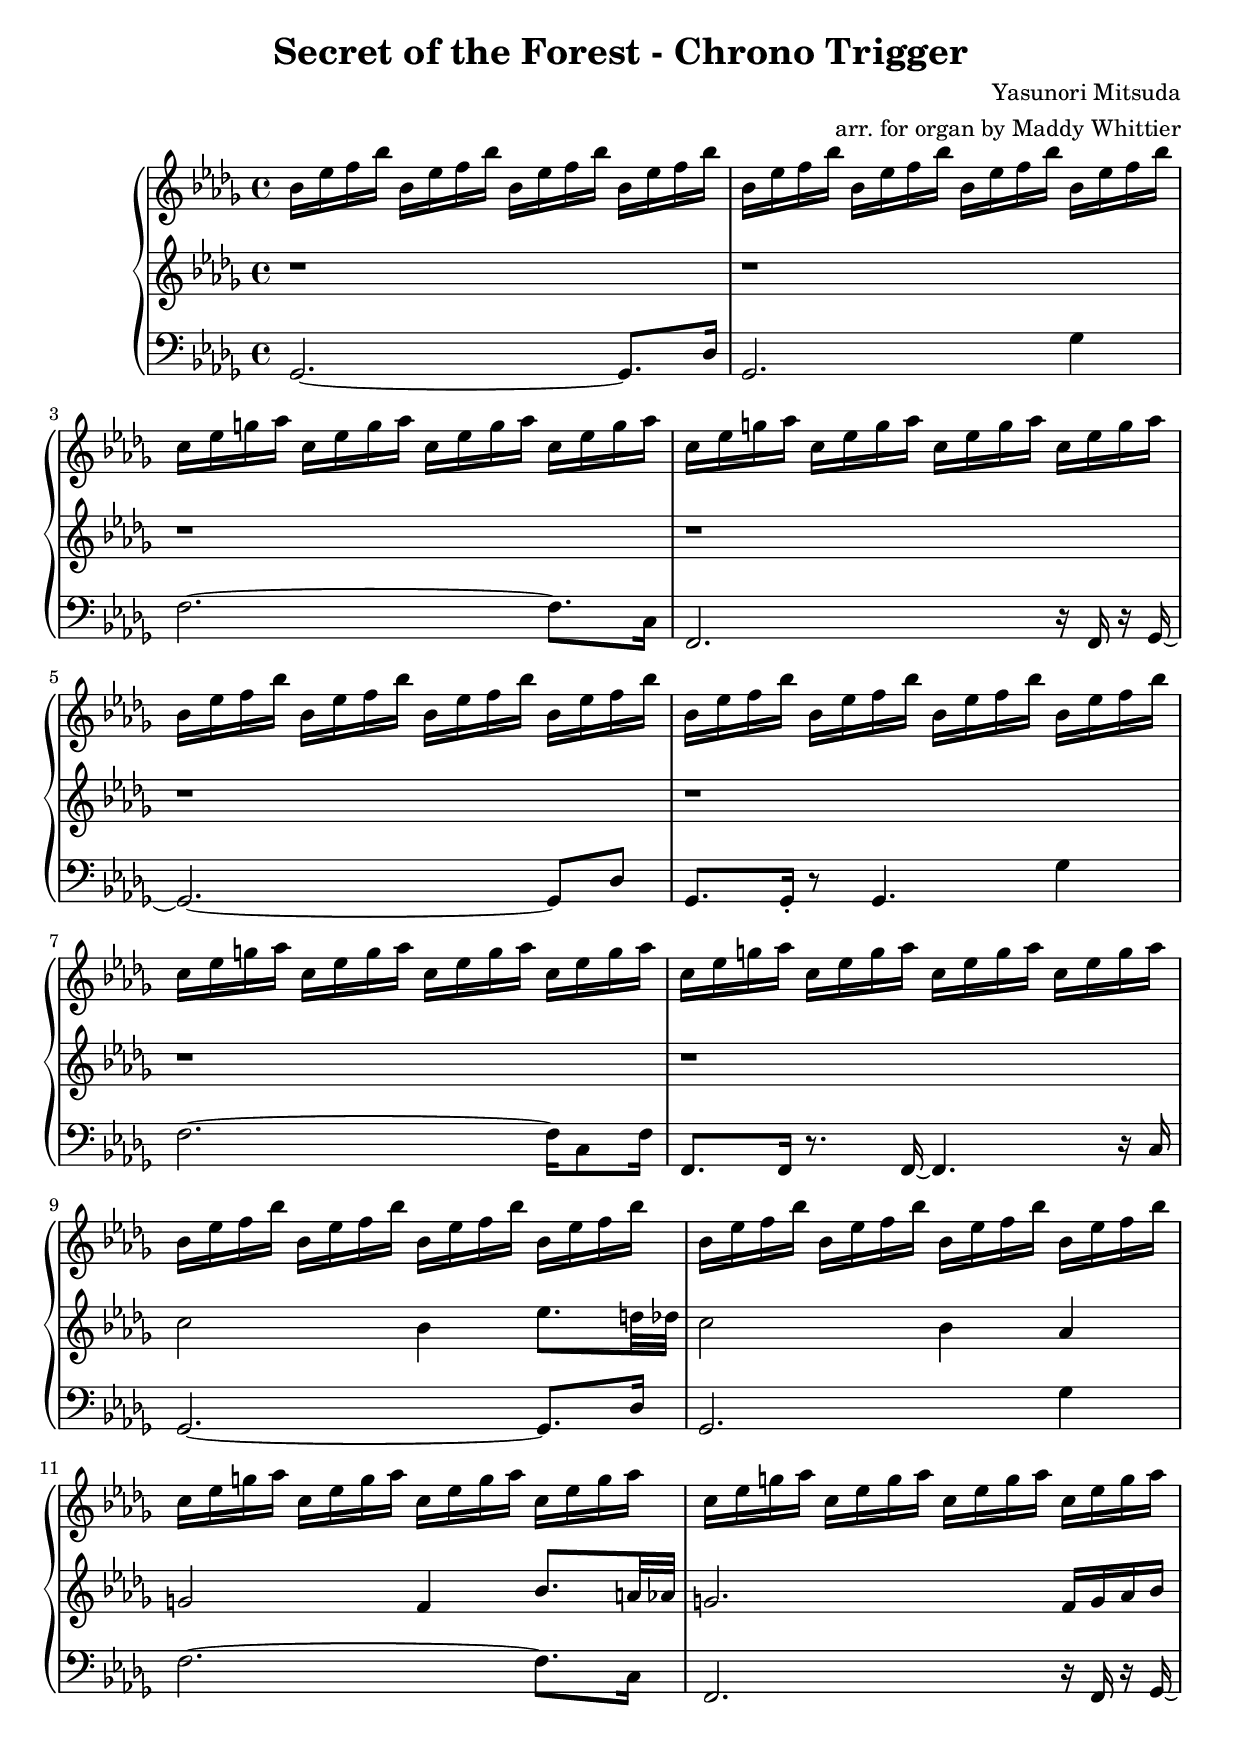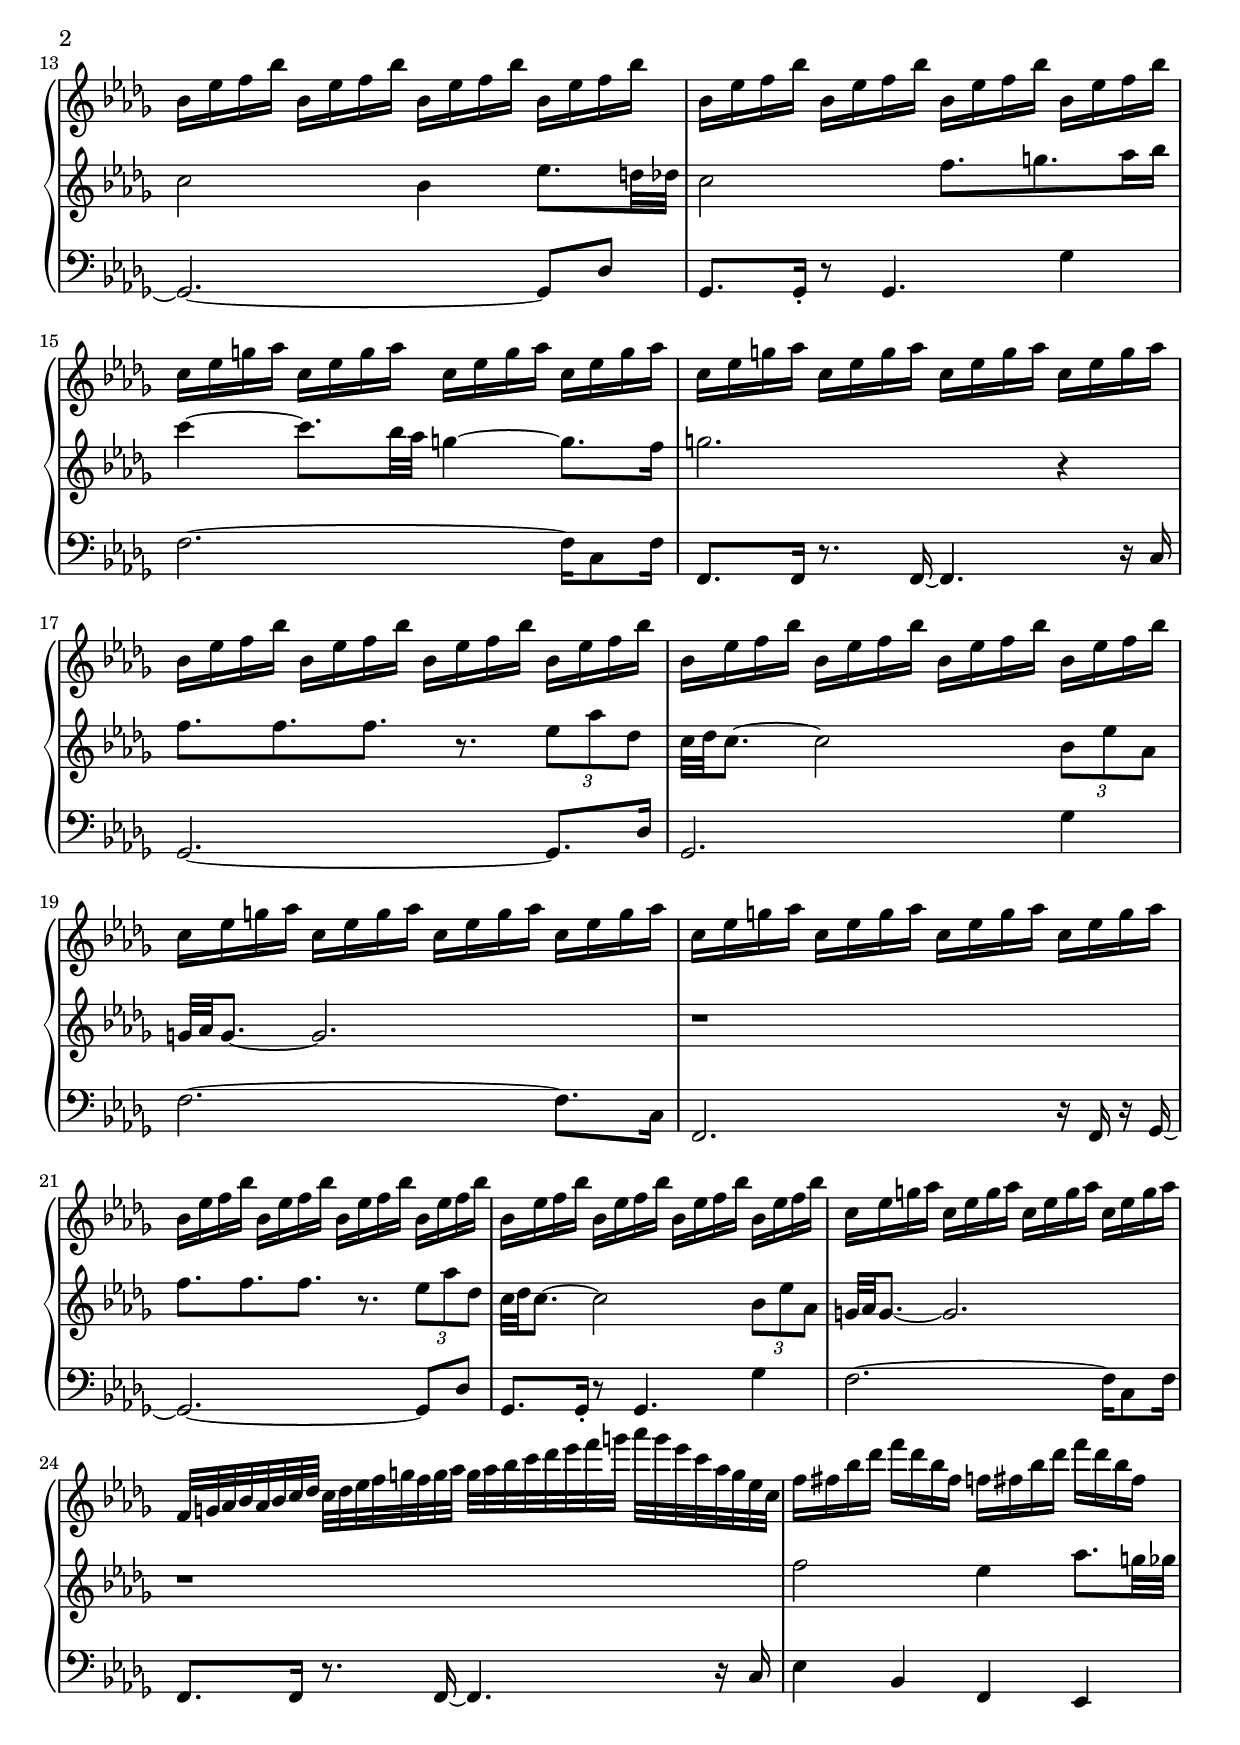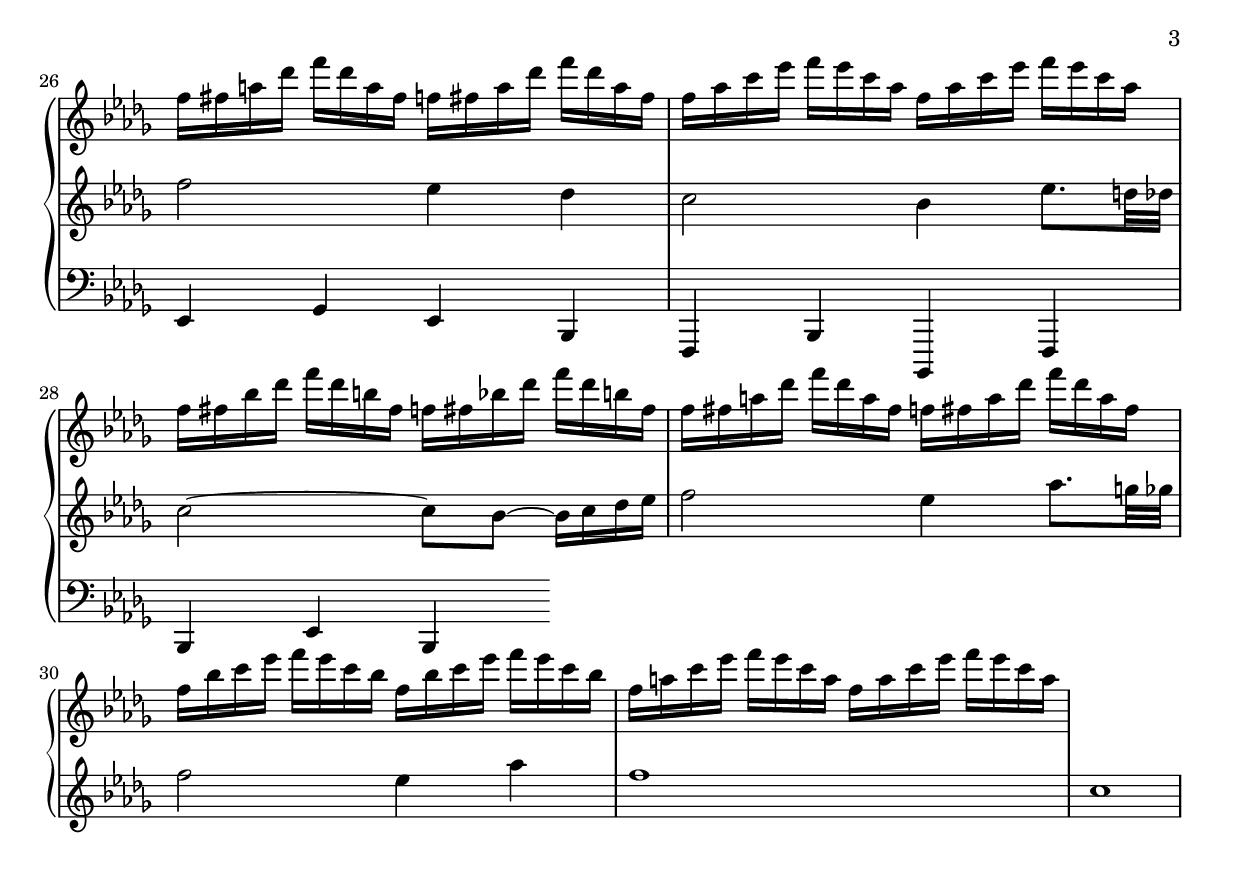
% Adapted from https://musescore.com/starsoarer/scores/3089246

\version "2.23.13"

\include "english.ly"

\header {
  title = "Secret of the Forest - Chrono Trigger"
  composer = "Yasunori Mitsuda"
  arranger = "arr. for organ by Maddy Whittier"
}

\new PianoStaff <<
  \new Staff \relative {
    \time 4/4
    \key df \major
    bf'16 ef f bf
    bf, ef f bf
    bf, ef f bf
    bf, ef f bf
    bf, ef f bf
    bf, ef f bf
    bf, ef f bf
    bf, ef f bf

    c, ef g af
    c, ef g af
    c, ef g af
    c, ef g af
    c, ef g af
    c, ef g af
    c, ef g af
    c, ef g af

    bf, ef f bf
    bf, ef f bf
    bf, ef f bf
    bf, ef f bf
    bf, ef f bf
    bf, ef f bf
    bf, ef f bf
    bf, ef f bf

    c, ef g af
    c, ef g af
    c, ef g af
    c, ef g af
    c, ef g af
    c, ef g af
    c, ef g af
    c, ef g af

    bf, ef f bf
    bf, ef f bf
    bf, ef f bf
    bf, ef f bf
    bf, ef f bf
    bf, ef f bf
    bf, ef f bf
    bf, ef f bf

    c, ef g af
    c, ef g af
    c, ef g af
    c, ef g af
    c, ef g af
    c, ef g af
    c, ef g af
    c, ef g af

    bf, ef f bf
    bf, ef f bf
    bf, ef f bf
    bf, ef f bf
    bf, ef f bf
    bf, ef f bf
    bf, ef f bf
    bf, ef f bf

    c, ef g af
    c, ef g af
    c, ef g af
    c, ef g af
    c, ef g af
    c, ef g af
    c, ef g af
    c, ef g af

    % m17
    bf, ef f bf
    bf, ef f bf
    bf, ef f bf
    bf, ef f bf
    bf, ef f bf
    bf, ef f bf
    bf, ef f bf
    bf, ef f bf

    c, ef g af
    c, ef g af
    c, ef g af
    c, ef g af
    c, ef g af
    c, ef g af
    c, ef g af
    c, ef g af

    % m21
    bf, ef f bf
    bf, ef f bf
    bf, ef f bf
    bf, ef f bf
    bf, ef f bf
    bf, ef f bf
    bf, ef f bf
    bf, ef f bf

    % m23
    c, ef g af
    c, ef g af
    c, ef g af
    c, ef g af

    % m24
    % TODO: This is wrong.
    f,32 g af bf af bf c df
    c df ef f g f g af
    g af bf c df ef f g
    af g ef c af g ef c

    % m25
    f16 fs bf df f df bf fs
    f fs bf df f df bf fs
    f fs a df f df a fs
    f fs a df f df a fs

    % m27
    f af c ef f ef c af
    f af c ef f ef c af
    f fs bf df f df b fs
    f fs bf df f df b fs

    % m29
    f fs a df f df a fs
    f fs a df f df a fs
    f bf c ef f ef c bf
    f bf c ef f ef c bf

    % m31
    f a c ef f ef c a
    f a c ef f ef c a

  }

  % melody
  \new Staff \relative {
    \time 4/4
    \key df \major
    r1 r r r r r r r
    c''2 bf4 ef8. d32 df c2 bf4 af
    g2 f4 bf8. a32 af g2. f16 g af bf
    c2 bf4 ef8. d32 df c2 f8. g af16 bf
    c4 ~ c8. bf32 af g4 ~ g8. f16 g2. r4

    f8. f f r \tuplet 3/2 { ef8 af df, }
    c32 df c8. ~ c2 \tuplet 3/2 { bf8 ef af, }
    g32 af g8. ~ g2. r1

    f'8. f f r \tuplet 3/2 { ef8 af df, }
    c32 df c8. ~ c2 \tuplet 3/2 { bf8 ef af, }
    g32 af g8. ~ g2. r1

    f'2 ef4 af8. g32 gf f2 ef4 df
    c2 bf4 ef8. d32 df c2 ~ c8 bf8 ~ bf16 c df ef
    f2 ef4 af8. g32 gf f2 ef4 af
    f1 c1
  }

  % pedal
  \new Staff \relative {
    \time 4/4
    \key df \major
    \clef bass
    gf,2. ~ gf8. df'16 gf,2. gf'4
    f2. ~ f8. c16 f,2. r16 f r gf ~
    gf2. ~ gf8 df' gf,8. gf16\staccato r8 gf4. gf'4
    f2. ~ f16 c8 f16 f,8. f16 r8. f16 ~ f4. r16 c'

    gf2. ~ gf8. df'16 gf,2. gf'4
    f2. ~ f8. c16 f,2. r16 f r gf ~
    gf2. ~ gf8 df' gf,8. gf16\staccato r8 gf4. gf'4
    f2. ~ f16 c8 f16 f,8. f16 r8. f16 ~ f4. r16 c'

    % m17
    gf2. ~ gf8. df'16 gf,2. gf'4
    f2. ~ f8. c16 f,2. r16 f r gf ~
    gf2. ~ gf8 df' gf,8. gf16\staccato r8 gf4. gf'4
    f2. ~ f16 c8 f16 f,8. f16 r8. f16 ~ f4. r16 c'

    % m25
    % TODO: Fix, notes kinda right.
    ef4 bf f ef ef gf ef bf f bf bf,
    f' bf ef bf
  }
>>

% m09: 0:25

% m17: 0:51
% m21: 1:04
% m24: 1:14 (big argeppio)
% m25: 1:17
% m27: 1:23
% m29: 1:29
% m31: 1:32
% m33: 1:38
